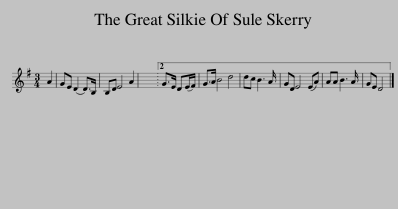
X:1
L:1/8
M:3/4
I:linebreak $
K:G
V:1 treble
V:1
 A2 | GE (D2 D>)B, | B,D E4 A2 | x6 |2 G>E D(E/F/) | %5
 G>A B4 d4 | dc B3 A/ | GD E4 (EA) | AA B3 A/ | GE D4 |] %10
